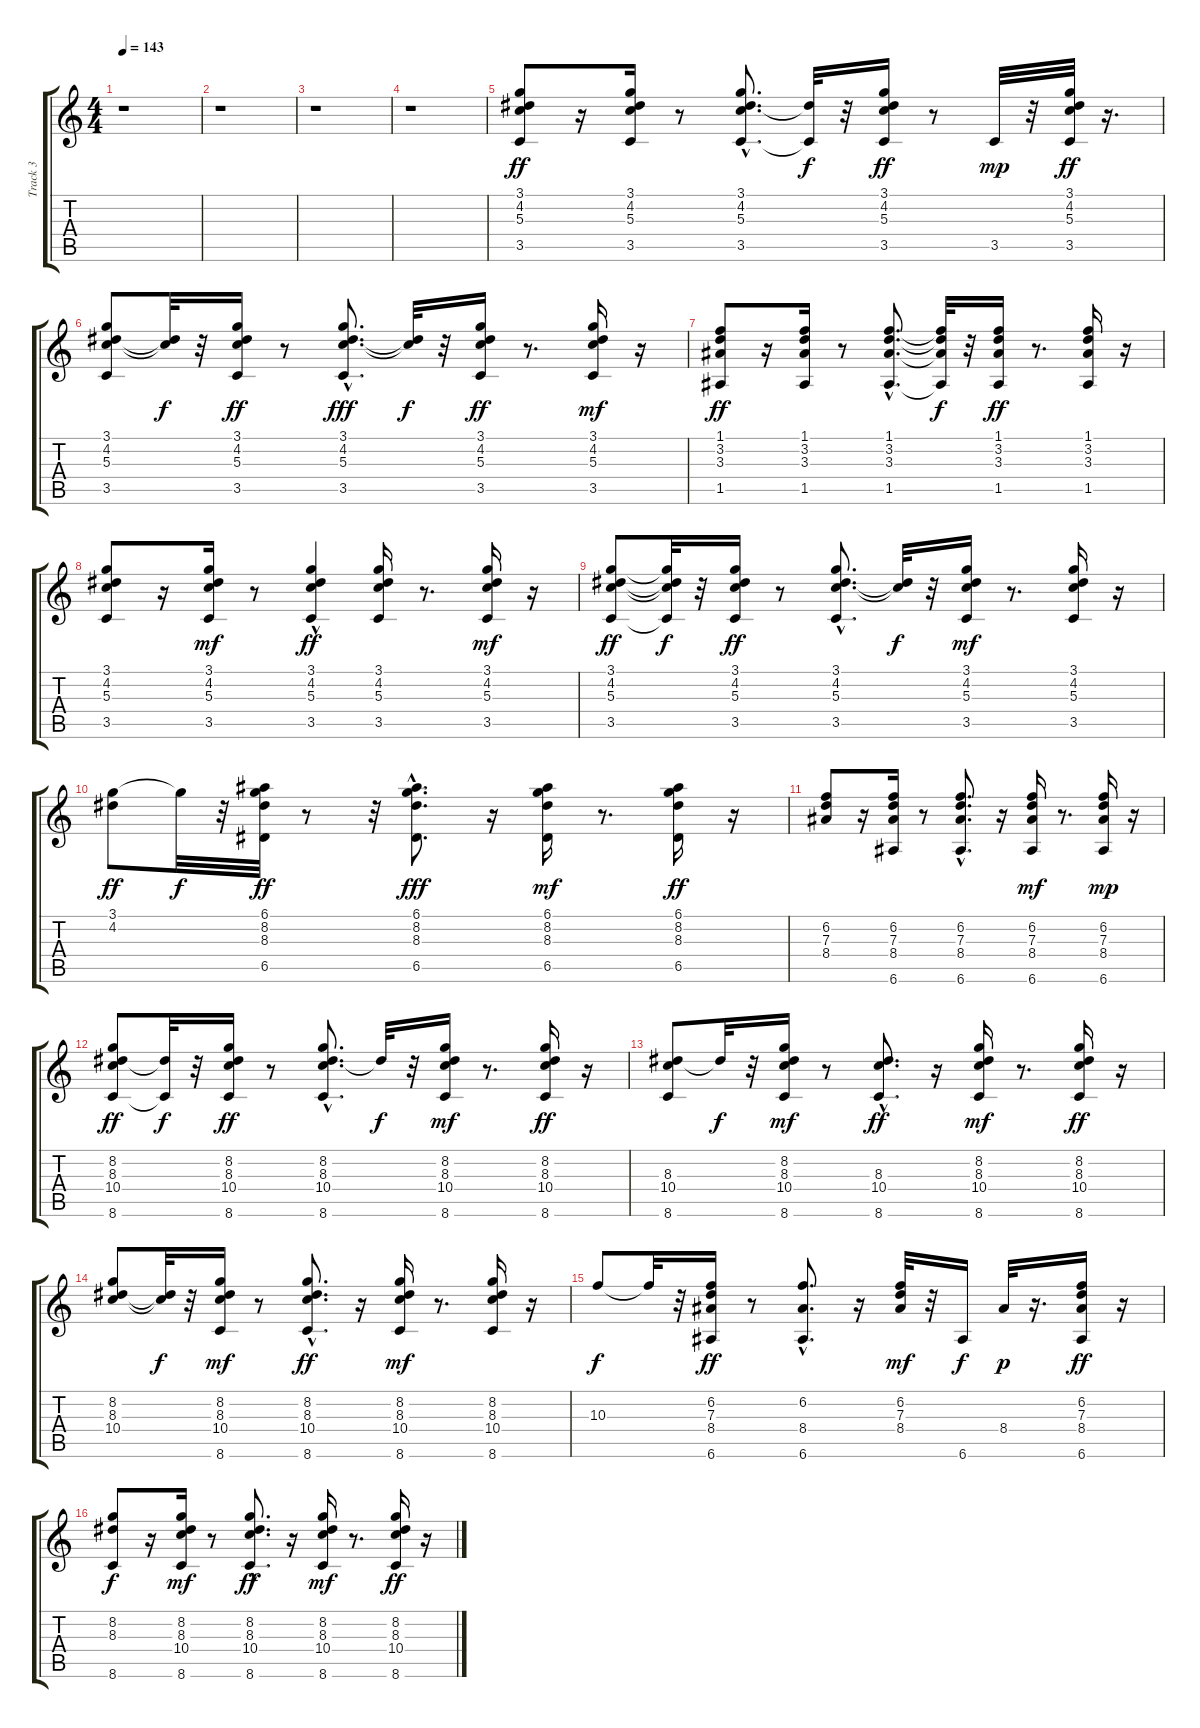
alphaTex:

\track ("Track 3" "Track 3") {instrument acousticguitarnylon}
\staff {score tabs}
\tuning (E4 B3 G3 D3 A2 E2) {hide}
\ts (4 4)
\tempo 143
\clef g2
\ks c
r.1{dy ff instrument acousticguitarnylon} |
r.1 |
r.1 |
r.1 |
(3.1 4.2 5.3 3.5).8{balance 10 instrument acousticguitarnylon} r.16 (3.1 4.2 5.3 3.5).16 r.8 (3.1{hac} 4.2{hac} 5.3{hac} 3.5{hac}).8{d} (4.2{t} 3.5{t}).32{dy f} r.32 (3.1 4.2 5.3 3.5).16{dy ff} r.8 3.5.32{dy mp} r.32 (3.1 4.2 5.3 3.5).32{dy ff} r.16{d} |
(3.1 4.2 5.3 3.5).8 (4.2{t} 5.3{t}).32{dy f} r.32 (3.1 4.2 5.3 3.5).16{dy ff} r.8 (3.1{hac} 4.2{hac} 5.3{hac} 3.5{hac}).8{d dy fff} (4.2{t} 5.3{t}).32{dy f} r.32 (3.1 4.2 5.3 3.5).16{dy ff} r.8{d} (3.1 4.2 5.3 3.5).16{dy mf} r.16 |
(1.1 3.2 3.3 1.5).8{dy ff} r.16 (1.1 3.2 3.3 1.5).16 r.8 (1.1{hac} 3.2{hac} 3.3{hac} 1.5{hac}).8{d} (1.1{t} 3.2{t} 3.3{t} 1.5{t}).32{dy f} r.32 (1.1 3.2 3.3 1.5).16{dy ff} r.8{d} (1.1 3.2 3.3 1.5).16 r.16 |
(3.1 4.2 5.3 3.5).8 r.16 (3.1 4.2 5.3 3.5).16{dy mf} r.8 (3.1{hac} 4.2{hac} 5.3{hac} 3.5).4{dy ff} (3.1 4.2 5.3 3.5).16 r.8{d} (3.1 4.2 5.3 3.5).16{dy mf} r.16 |
(3.1 4.2 5.3 3.5).8{dy ff} (3.1{t} 4.2{t} 5.3{t} 3.5{t}).32{dy f} r.32 (3.1 4.2 5.3 3.5).16{dy ff} r.8 (3.1{hac} 4.2{hac} 5.3{hac} 3.5{hac}).8{d} (4.2{t} 5.3{t}).32{dy f} r.32 (3.1 4.2 5.3 3.5).16{dy mf} r.8{d} (3.1 4.2 5.3 3.5).16 r.16 |
(3.1 4.2).8{dy ff} 3.1{t}.32{dy f} r.32 (6.1 8.2 8.3 6.5).32{dy ff} r.8 r.32 (6.1 8.2{hac} 8.3{hac} 6.5).8{d dy fff} r.16 (6.1 8.2 8.3 6.5).16{dy mf} r.8{d} (6.1 8.2 8.3 6.5).16{dy ff} r.16 |
(6.2 7.3 8.4).8 r.16 (6.2 7.3 8.4 6.6).16 r.8 (6.2{hac} 7.3{hac} 8.4{hac} 6.6).8{d} r.16 (6.2 7.3 8.4 6.6).16{dy mf} r.8{d} (6.2 7.3 8.4 6.6).16{dy mp} r.16 |
(8.2 8.3 10.4 8.6).8{dy ff} (8.3{t} 8.6{t}).32{dy f} r.32 (8.2 8.3 10.4 8.6).16{dy ff} r.8 (8.2{hac} 8.3{hac} 10.4{hac} 8.6{hac}).8{d} 8.3{t}.32{dy f} r.32 (8.2 8.3 10.4 8.6).16{dy mf} r.8{d} (8.2 8.3 10.4 8.6).16{dy ff} r.16 |
(8.3 10.4 8.6).8 8.3{t}.32{dy f} r.32 (8.2 8.3 10.4 8.6).16{dy mf} r.8 (8.3{hac} 10.4{hac} 8.6{hac}).8{d dy ff} r.16 (8.2 8.3 10.4 8.6).16{dy mf} r.8{d} (8.2 8.3 10.4 8.6).16{dy ff} r.16 |
(8.2 8.3 10.4).8 (8.3{t} 10.4{t}).32{dy f} r.32 (8.2 8.3 10.4 8.6).16{dy mf} r.8 (8.2{hac} 8.3{hac} 10.4{hac} 8.6).8{d dy ff} r.16 (8.2 8.3 10.4 8.6).16{dy mf} r.8{d} (8.2 8.3 10.4 8.6).16 r.16 |
10.3.8{dy f} 10.3{t}.32 r.32 (6.2 7.3 8.4 6.6).16{dy ff} r.8 (6.2{hac} 8.4{hac} 6.6{hac}).8{d} r.16 (6.2 7.3 8.4).32{dy mf} r.32 6.6.16{dy f} 8.4.32{dy p} r.16{d} (6.2 7.3 8.4 6.6).16{dy ff} r.16 |
(8.2 8.3 8.6).8{dy f} r.16 (8.2 8.3 10.4 8.6).16{dy mf} r.8 (8.2{hac} 8.3{hac} 10.4{hac} 8.6{hac}).8{d dy ff} r.16 (8.2 8.3 10.4 8.6).16{dy mf} r.8{d} (8.2 8.3 10.4 8.6).16{dy ff} r.16
